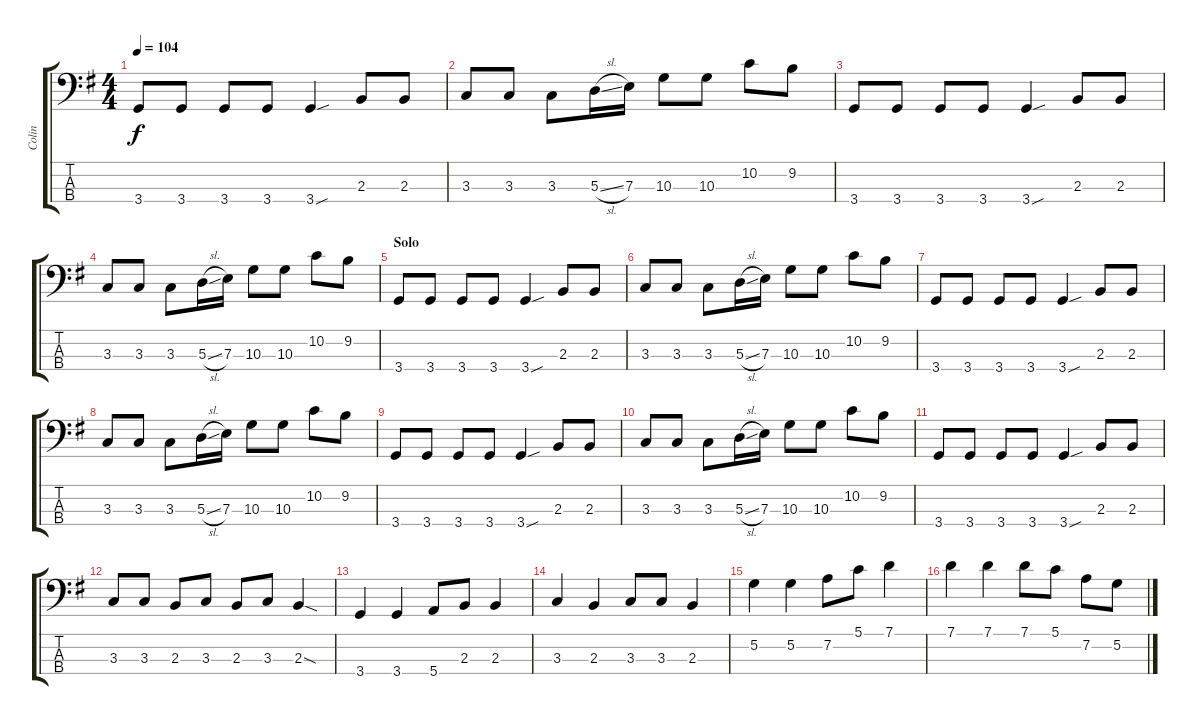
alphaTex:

\track ("Colin" "Colin") {instrument electricbassfinger}
\staff {score tabs}
\tuning (G2 D2 A1 E1) {hide}
\ts (4 4)
\tempo 104
\clef f4
\ks g
3.4.8{dy f} 3.4.8 3.4.8 3.4.8 3.4{sou}.4 2.3.8 2.3.8 |
3.3.8 3.3.8 3.3.8 5.3{sl}.16 7.3.16 10.3.8 10.3.8 10.2.8 9.2.8 |
3.4.8 3.4.8 3.4.8 3.4.8 3.4{sou}.4 2.3.8 2.3.8 |
3.3.8 3.3.8 3.3.8 5.3{sl}.16 7.3.16 10.3.8 10.3.8 10.2.8 9.2.8 |
\section ("" "Solo")
3.4.8 3.4.8 3.4.8 3.4.8 3.4{sou}.4 2.3.8 2.3.8 |
3.3.8 3.3.8 3.3.8 5.3{sl}.16 7.3.16 10.3.8 10.3.8 10.2.8 9.2.8 |
3.4.8 3.4.8 3.4.8 3.4.8 3.4{sou}.4 2.3.8 2.3.8 |
3.3.8 3.3.8 3.3.8 5.3{sl}.16 7.3.16 10.3.8 10.3.8 10.2.8 9.2.8 |
3.4.8 3.4.8 3.4.8 3.4.8 3.4{sou}.4 2.3.8 2.3.8 |
3.3.8 3.3.8 3.3.8 5.3{sl}.16 7.3.16 10.3.8 10.3.8 10.2.8 9.2.8 |
3.4.8 3.4.8 3.4.8 3.4.8 3.4{sou}.4 2.3.8 2.3.8 |
3.3.8 3.3.8 2.3.8 3.3.8 2.3.8 3.3.8 2.3{sod}.4 |
3.4.4 3.4.4 5.4.8 2.3.8 2.3.4 |
3.3.4 2.3.4 3.3.8 3.3.8 2.3.4 |
5.2.4 5.2.4 7.2.8 5.1.8 7.1.4 |
7.1.4 7.1.4 7.1.8 5.1.8 7.2.8 5.2.8
